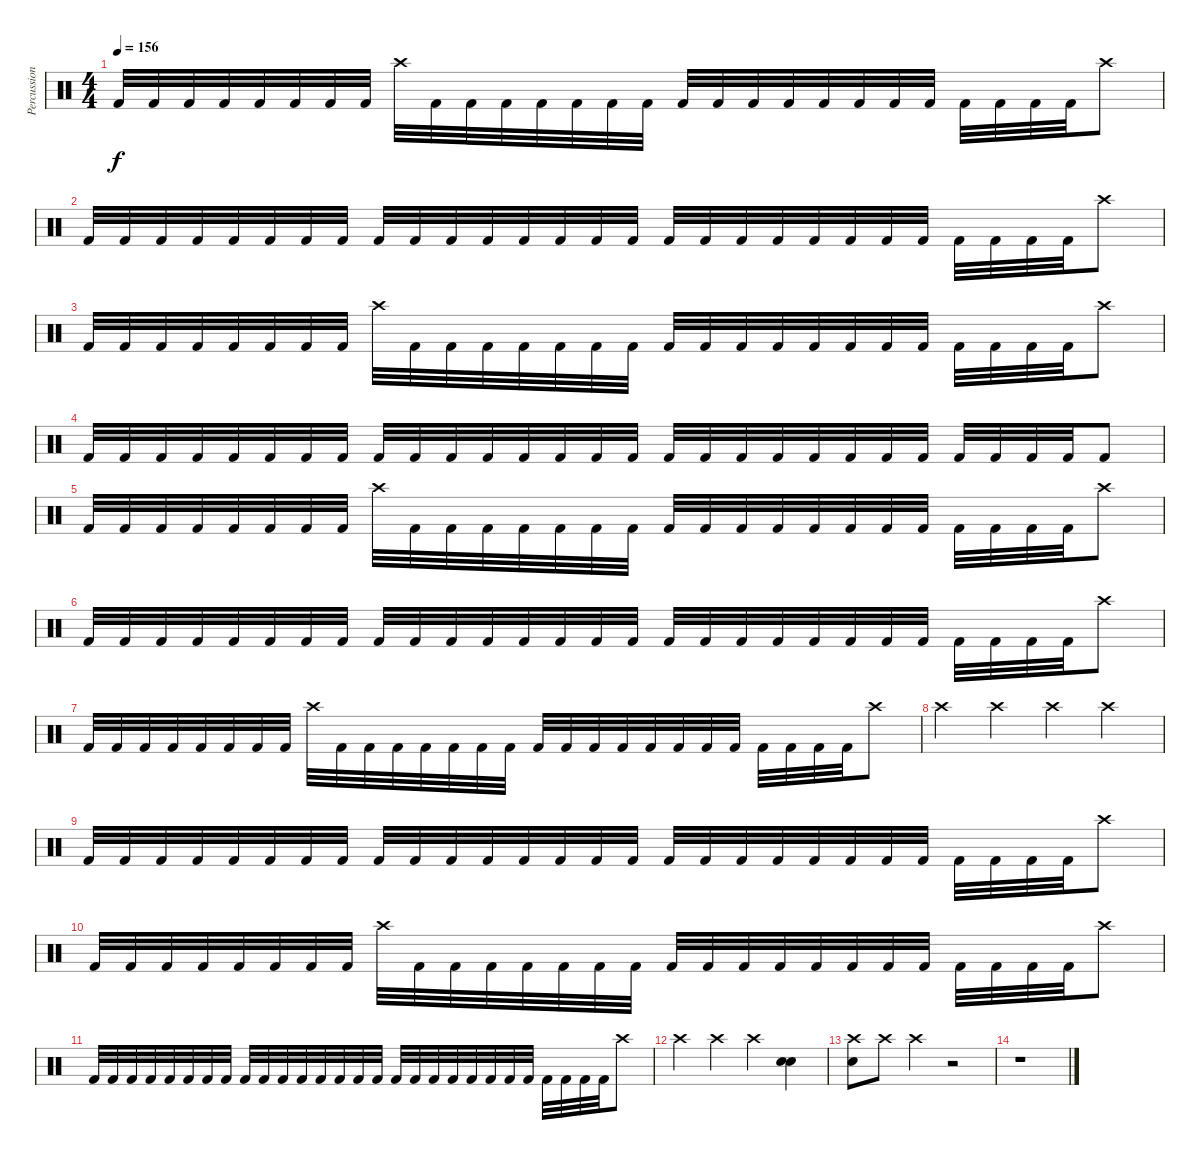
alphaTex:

\track ("Percussion" "Percussion") {instrument percussion}
\staff {score}
\articulation defaults
\ts (4 4)
\tempo 156
\clef neutral
\ks c "Kick (hit) 2".32{dy f} "Kick (hit) 2".32 "Kick (hit) 2".32 "Kick (hit) 2".32 "Kick (hit) 2".32 "Kick (hit) 2".32 "Kick (hit) 2".32 "Kick (hit) 2".32 "Crash high (hit)".32 "Kick (hit) 2".32 "Kick (hit) 2".32 "Kick (hit) 2".32 "Kick (hit) 2".32 "Kick (hit) 2".32 "Kick (hit) 2".32 "Kick (hit) 2".32 "Kick (hit) 2".32 "Kick (hit) 2".32 "Kick (hit) 2".32 "Kick (hit) 2".32 "Kick (hit) 2".32 "Kick (hit) 2".32 "Kick (hit) 2".32 "Kick (hit) 2".32 "Kick (hit) 2".32 "Kick (hit) 2".32 "Kick (hit) 2".32 "Kick (hit) 2".32 "Crash high (hit)".8
|
"Kick (hit) 2".32 "Kick (hit) 2".32 "Kick (hit) 2".32 "Kick (hit) 2".32 "Kick (hit) 2".32 "Kick (hit) 2".32 "Kick (hit) 2".32 "Kick (hit) 2".32 "Kick (hit) 2".32 "Kick (hit) 2".32 "Kick (hit) 2".32 "Kick (hit) 2".32 "Kick (hit) 2".32 "Kick (hit) 2".32 "Kick (hit) 2".32 "Kick (hit) 2".32 "Kick (hit) 2".32 "Kick (hit) 2".32 "Kick (hit) 2".32 "Kick (hit) 2".32 "Kick (hit) 2".32 "Kick (hit) 2".32 "Kick (hit) 2".32 "Kick (hit) 2".32 "Kick (hit) 2".32 "Kick (hit) 2".32 "Kick (hit) 2".32 "Kick (hit) 2".32 "Crash high (hit)".8 |
"Kick (hit) 2".32 "Kick (hit) 2".32 "Kick (hit) 2".32 "Kick (hit) 2".32 "Kick (hit) 2".32 "Kick (hit) 2".32 "Kick (hit) 2".32 "Kick (hit) 2".32 "Crash high (hit)".32 "Kick (hit) 2".32 "Kick (hit) 2".32 "Kick (hit) 2".32 "Kick (hit) 2".32 "Kick (hit) 2".32 "Kick (hit) 2".32 "Kick (hit) 2".32 "Kick (hit) 2".32 "Kick (hit) 2".32 "Kick (hit) 2".32 "Kick (hit) 2".32 "Kick (hit) 2".32 "Kick (hit) 2".32 "Kick (hit) 2".32 "Kick (hit) 2".32 "Kick (hit) 2".32 "Kick (hit) 2".32 "Kick (hit) 2".32 "Kick (hit) 2".32 "Crash high (hit)".8 |
"Kick (hit) 2".32 "Kick (hit) 2".32 "Kick (hit) 2".32 "Kick (hit) 2".32 "Kick (hit) 2".32 "Kick (hit) 2".32 "Kick (hit) 2".32 "Kick (hit) 2".32 "Kick (hit) 2".32 "Kick (hit) 2".32 "Kick (hit) 2".32 "Kick (hit) 2".32 "Kick (hit) 2".32 "Kick (hit) 2".32 "Kick (hit) 2".32 "Kick (hit) 2".32 "Kick (hit) 2".32 "Kick (hit) 2".32 "Kick (hit) 2".32 "Kick (hit) 2".32 "Kick (hit) 2".32 "Kick (hit) 2".32 "Kick (hit) 2".32 "Kick (hit) 2".32 "Kick (hit) 2".32 "Kick (hit) 2".32 "Kick (hit) 2".32 "Kick (hit) 2".32 "Kick (hit) 2".8 |
"Kick (hit) 2".32 "Kick (hit) 2".32 "Kick (hit) 2".32 "Kick (hit) 2".32 "Kick (hit) 2".32 "Kick (hit) 2".32 "Kick (hit) 2".32 "Kick (hit) 2".32 "Crash high (hit)".32 "Kick (hit) 2".32 "Kick (hit) 2".32 "Kick (hit) 2".32 "Kick (hit) 2".32 "Kick (hit) 2".32 "Kick (hit) 2".32 "Kick (hit) 2".32 "Kick (hit) 2".32 "Kick (hit) 2".32 "Kick (hit) 2".32 "Kick (hit) 2".32 "Kick (hit) 2".32 "Kick (hit) 2".32 "Kick (hit) 2".32 "Kick (hit) 2".32 "Kick (hit) 2".32 "Kick (hit) 2".32 "Kick (hit) 2".32 "Kick (hit) 2".32 "Crash high (hit)".8 |
"Kick (hit) 2".32 "Kick (hit) 2".32 "Kick (hit) 2".32 "Kick (hit) 2".32 "Kick (hit) 2".32 "Kick (hit) 2".32 "Kick (hit) 2".32 "Kick (hit) 2".32 "Kick (hit) 2".32 "Kick (hit) 2".32 "Kick (hit) 2".32 "Kick (hit) 2".32 "Kick (hit) 2".32 "Kick (hit) 2".32 "Kick (hit) 2".32 "Kick (hit) 2".32 "Kick (hit) 2".32 "Kick (hit) 2".32 "Kick (hit) 2".32 "Kick (hit) 2".32 "Kick (hit) 2".32 "Kick (hit) 2".32 "Kick (hit) 2".32 "Kick (hit) 2".32 "Kick (hit) 2".32 "Kick (hit) 2".32 "Kick (hit) 2".32 "Kick (hit) 2".32 "Crash high (hit)".8 |
"Kick (hit) 2".32 "Kick (hit) 2".32 "Kick (hit) 2".32 "Kick (hit) 2".32 "Kick (hit) 2".32 "Kick (hit) 2".32 "Kick (hit) 2".32 "Kick (hit) 2".32 "Crash high (hit)".32 "Kick (hit) 2".32 "Kick (hit) 2".32 "Kick (hit) 2".32 "Kick (hit) 2".32 "Kick (hit) 2".32 "Kick (hit) 2".32 "Kick (hit) 2".32 "Kick (hit) 2".32 "Kick (hit) 2".32 "Kick (hit) 2".32 "Kick (hit) 2".32 "Kick (hit) 2".32 "Kick (hit) 2".32 "Kick (hit) 2".32 "Kick (hit) 2".32 "Kick (hit) 2".32 "Kick (hit) 2".32 "Kick (hit) 2".32 "Kick (hit) 2".32 "Crash high (hit)".8 |
"Crash high (hit)".4 "Crash high (hit)".4 "Crash high (hit)".4 "Crash high (hit)".4 |
"Kick (hit) 2".32 "Kick (hit) 2".32 "Kick (hit) 2".32 "Kick (hit) 2".32 "Kick (hit) 2".32 "Kick (hit) 2".32 "Kick (hit) 2".32 "Kick (hit) 2".32 "Kick (hit) 2".32 "Kick (hit) 2".32 "Kick (hit) 2".32 "Kick (hit) 2".32 "Kick (hit) 2".32 "Kick (hit) 2".32 "Kick (hit) 2".32 "Kick (hit) 2".32 "Kick (hit) 2".32 "Kick (hit) 2".32 "Kick (hit) 2".32 "Kick (hit) 2".32 "Kick (hit) 2".32 "Kick (hit) 2".32 "Kick (hit) 2".32 "Kick (hit) 2".32 "Kick (hit) 2".32 "Kick (hit) 2".32 "Kick (hit) 2".32 "Kick (hit) 2".32 "Crash high (hit)".8 |
"Kick (hit) 2".32 "Kick (hit) 2".32 "Kick (hit) 2".32 "Kick (hit) 2".32 "Kick (hit) 2".32 "Kick (hit) 2".32 "Kick (hit) 2".32 "Kick (hit) 2".32 "Crash high (hit)".32 "Kick (hit) 2".32 "Kick (hit) 2".32 "Kick (hit) 2".32 "Kick (hit) 2".32 "Kick (hit) 2".32 "Kick (hit) 2".32 "Kick (hit) 2".32 "Kick (hit) 2".32 "Kick (hit) 2".32 "Kick (hit) 2".32 "Kick (hit) 2".32 "Kick (hit) 2".32 "Kick (hit) 2".32 "Kick (hit) 2".32 "Kick (hit) 2".32 "Kick (hit) 2".32 "Kick (hit) 2".32 "Kick (hit) 2".32 "Kick (hit) 2".32 "Crash high (hit)".8 |
"Kick (hit) 2".32 "Kick (hit) 2".32 "Kick (hit) 2".32 "Kick (hit) 2".32 "Kick (hit) 2".32 "Kick (hit) 2".32 "Kick (hit) 2".32 "Kick (hit) 2".32 "Kick (hit) 2".32 "Kick (hit) 2".32 "Kick (hit) 2".32 "Kick (hit) 2".32 "Kick (hit) 2".32 "Kick (hit) 2".32 "Kick (hit) 2".32 "Kick (hit) 2".32 "Kick (hit) 2".32 "Kick (hit) 2".32 "Kick (hit) 2".32 "Kick (hit) 2".32 "Kick (hit) 2".32 "Kick (hit) 2".32 "Kick (hit) 2".32 "Kick (hit) 2".32 "Kick (hit) 2".32 "Kick (hit) 2".32 "Kick (hit) 2".32 "Kick (hit) 2".32 "Crash high (hit)".8 |
"Crash high (hit)".4 "Crash high (hit)".4 "Crash high (hit)".4 ("Snare (hit) 2" "Snare (hit) 2").4 |
("Crash high (hit)" "Snare (hit) 2").8 "Crash high (hit)".8 "Crash high (hit)".4 r.2 |
r.1
